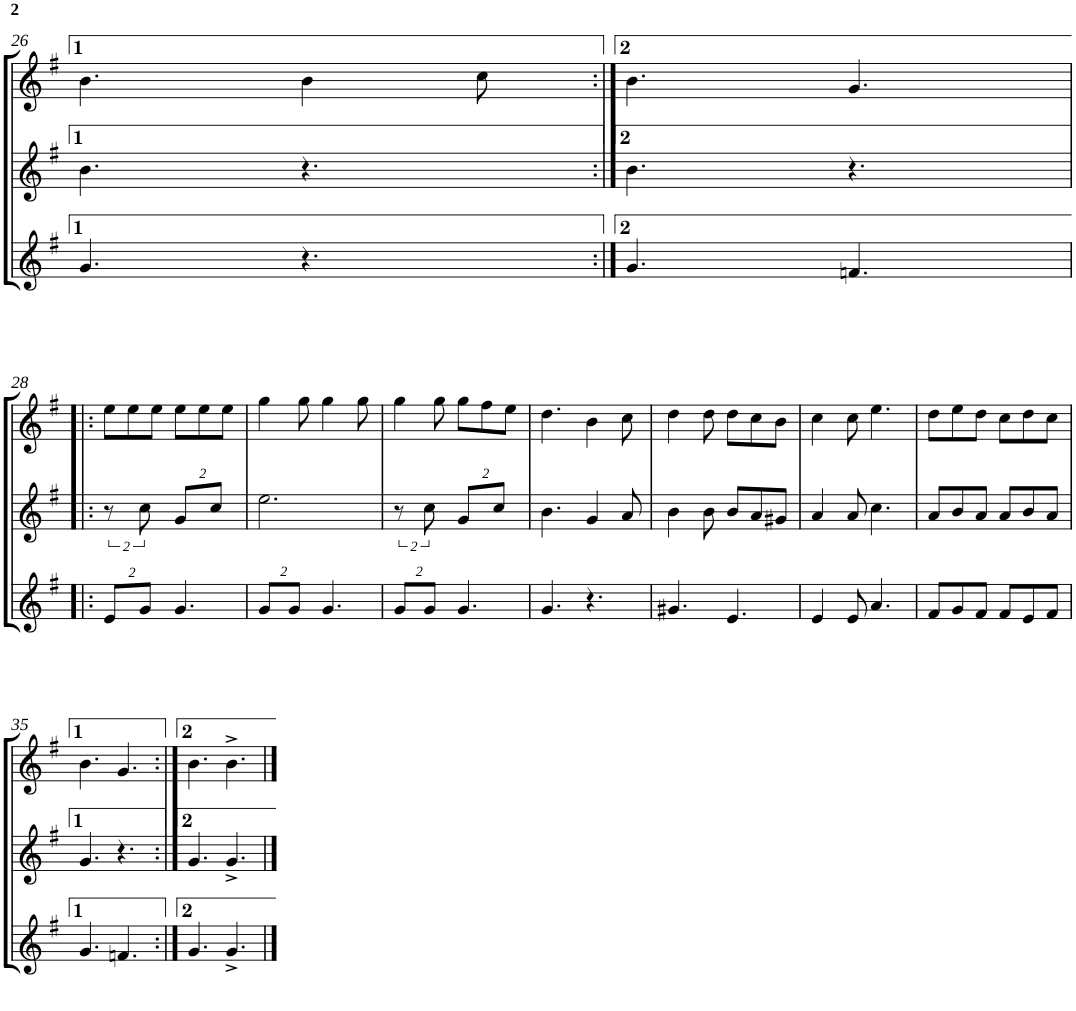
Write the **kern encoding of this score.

**kern	**kern	**kern
*part3	*part2	*part1
*staff3	*staff2	*staff1
*I"Gralla 3	*I"Gralla 2	*I"Gralla 1
!!LO:PB:g=z
*clefG2	*clefG2	*clefG2
*k[f#]	*k[f#]	*k[f#]
*G:	*G:	*G:
*M6/8	*M6/8	*M6/8
=26	=26	=26
4.g/	4.b\	4.b\
4.r	4.r	4b\
.	.	8cc\
=27:|!	=27:|!	=27:|!
4.g/	4.b\	4.b\
4.fn/	4.r	4.g/
!!LO:LB:g=z
=28!|:	=28!|:	=28!|:
*Xbrackettup	*	*
16%3e/L	16%3r	8ee\L
.	.	8ee\
16%3g/J	16%3cc\	.
.	.	8ee\J
*	*Xbrackettup	*
4.g/	16%3g/L	8ee\L
.	.	8ee\
.	16%3cc/J	.
.	.	8ee\J
=29	=29	=29
16%3g/L	2.ee\	4gg\
16%3g/J	.	.
.	.	8gg\
4.g/	.	4gg\
.	.	8gg\
=30	=30	=30
*	*brackettup	*
16%3g/L	16%3r	4gg\
16%3g/J	16%3cc\	.
.	.	8gg\
*	*Xbrackettup	*
4.g/	16%3g/L	8gg\L
.	.	8ff#\
.	16%3cc/J	.
.	.	8ee\J
=31	=31	=31
4.g/	4.b\	4.dd\
4.r	4g/	4b\
.	8a/	8cc\
=32	=32	=32
4.g#X/	4b\	4dd\
.	8b\	8dd\
4.e/	8b/L	8dd\L
.	8a/	8cc\
.	8g#X/J	8b\J
=33	=33	=33
4e/	4a/	4cc\
8e/	8a/	8cc\
4.a/	4.cc\	4.ee\
=34	=34	=34
8f#/L	8a/L	8dd\L
8g/	8b/	8ee\
8f#/J	8a/J	8dd\J
8f#/L	8a/L	8cc\L
8e/	8b/	8dd\
8f#/J	8a/J	8cc\J
!!LO:LB:g=z
=35	=35	=35
4.g/	4.g/	4.b\
4.fn/	4.r	4.g/
=36:|!	=36:|!	=36:|!
4.g/	4.g/	4.b\
4.g^/	4.g^/	4.b^\
==	==	==
*-	*-	*-
